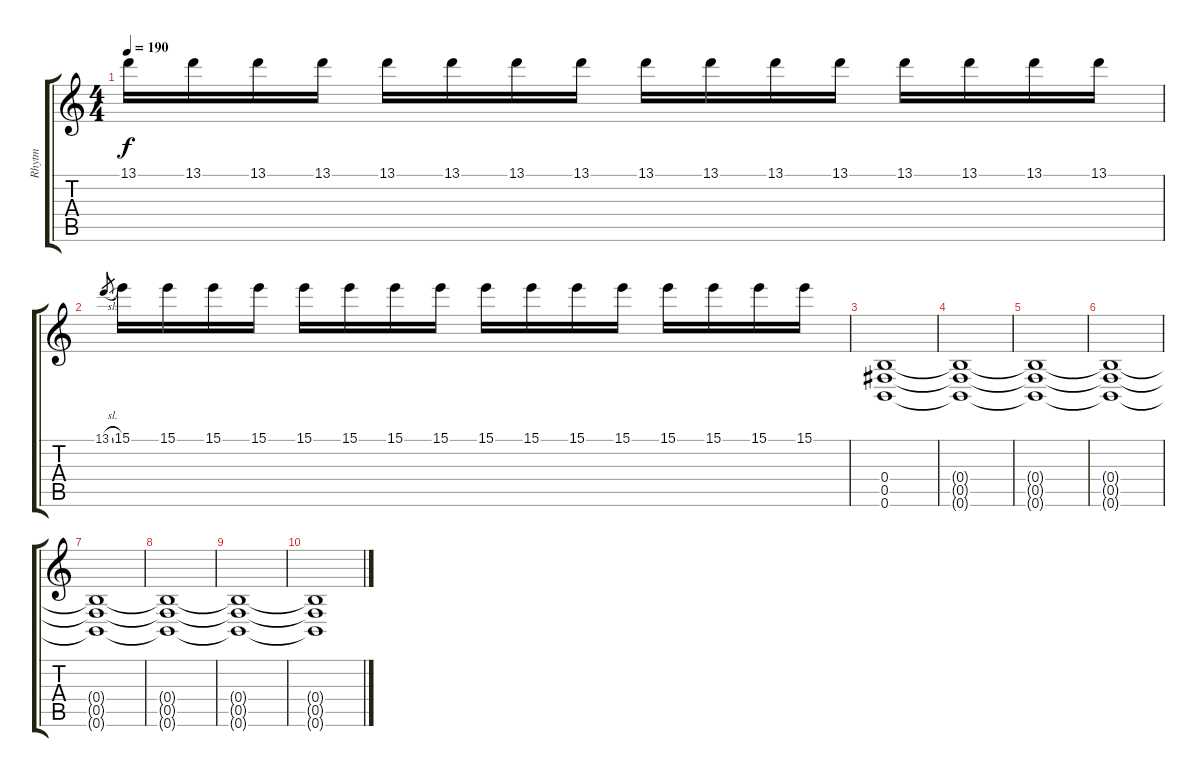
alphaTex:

\track ("Rhytm" "Rhytm") {instrument distortionguitar}
\staff {score tabs}
\tuning (Db4 Ab3 E3 B2 Gb2 B1) {hide}
\ts (4 4)
\tempo 190
\clef g2
\ks c
13.1.16{dy f} 13.1.16 13.1.16 13.1.16 13.1.16 13.1.16 13.1.16 13.1.16 13.1.16 13.1.16 13.1.16 13.1.16 13.1.16 13.1.16 13.1.16 13.1.16 |
13.1{sl}.8{gr} 15.1.16 15.1.16 15.1.16 15.1.16 15.1.16 15.1.16 15.1.16 15.1.16 15.1.16 15.1.16 15.1.16 15.1.16 15.1.16 15.1.16 15.1.16 15.1.16 |
(0.4 0.5 0.6).1 |
(0.4{t} 0.5{t} 0.6{t}).1 |
(0.4{t} 0.5{t} 0.6{t}).1 |
(0.4{t} 0.5{t} 0.6{t}).1 |
(0.4{t} 0.5{t} 0.6{t}).1 |
(0.4{t} 0.5{t} 0.6{t}).1 |
(0.4{t} 0.5{t} 0.6{t}).1 |
(0.4{t} 0.5{t} 0.6{t}).1
